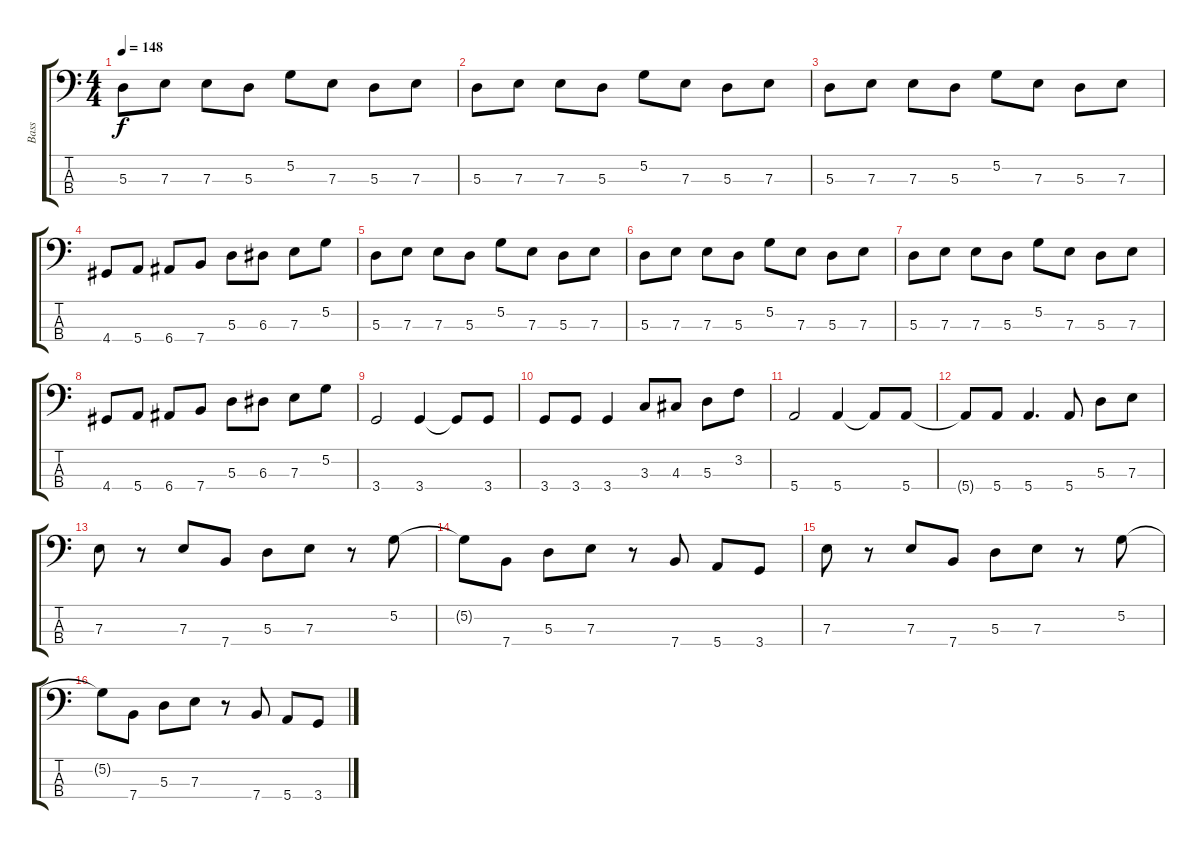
\track ("Bass" "Bass") {instrument electricbasspick}
\staff {score tabs}
\tuning (G2 D2 A1 E1) {hide}
\ts (4 4)
\tempo 148
\clef f4
\ks c
5.3.8{dy f} 7.3.8 7.3.8 5.3.8 5.2.8 7.3.8 5.3.8 7.3.8 |
5.3.8 7.3.8 7.3.8 5.3.8 5.2.8 7.3.8 5.3.8 7.3.8 |
5.3.8 7.3.8 7.3.8 5.3.8 5.2.8 7.3.8 5.3.8 7.3.8 |
4.4.8 5.4.8 6.4.8 7.4.8 5.3.8 6.3.8 7.3.8 5.2.8 |
5.3.8 7.3.8 7.3.8 5.3.8 5.2.8 7.3.8 5.3.8 7.3.8 |
5.3.8 7.3.8 7.3.8 5.3.8 5.2.8 7.3.8 5.3.8 7.3.8 |
5.3.8 7.3.8 7.3.8 5.3.8 5.2.8 7.3.8 5.3.8 7.3.8 |
4.4.8 5.4.8 6.4.8 7.4.8 5.3.8 6.3.8 7.3.8 5.2.8 |
3.4.2 3.4.4 3.4{t}.8 3.4.8 |
3.4.8 3.4.8 3.4.4 3.3.8 4.3.8 5.3.8 3.2.8 |
5.4.2 5.4.4 5.4{t}.8 5.4.8 |
5.4{t}.8 5.4.8 5.4.4{d} 5.4.8 5.3.8 7.3.8 |
7.3.8 r.8 7.3.8 7.4.8 5.3.8 7.3.8 r.8 5.2.8 |
5.2{t}.8 7.4.8 5.3.8 7.3.8 r.8 7.4.8 5.4.8 3.4.8 |
7.3.8 r.8 7.3.8 7.4.8 5.3.8 7.3.8 r.8 5.2.8 |
5.2{t}.8 7.4.8 5.3.8 7.3.8 r.8 7.4.8 5.4.8 3.4.8
